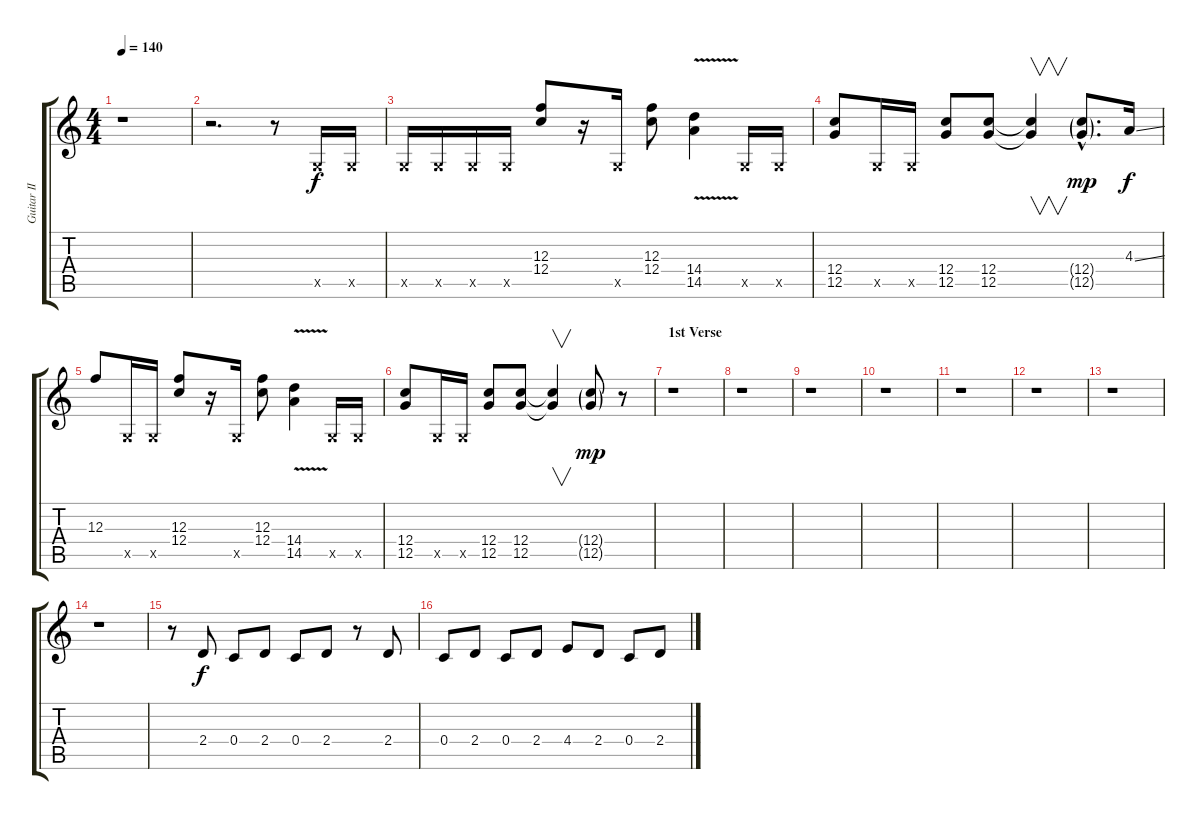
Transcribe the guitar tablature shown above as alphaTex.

\track ("Guitar II" "Guitar II") {instrument distortionguitar}
\staff {score tabs}
\tuning (D4 A3 F3 C3 G2 D2) {hide}
\ts (4 4)
\tempo 140
\clef g2
\ks c
r.1{dy f} |
r.2{d} r.8 0.5{x}.16 0.5{x}.16 |
0.5{x}.16 0.5{x}.16 0.5{x}.16 0.5{x}.16 (12.3 12.4).8 r.16 0.5{x}.16 (12.3 12.4).8 (14.4{v} 14.5{v}).4 0.5{x}.16 0.5{x}.16 |
(12.4 12.5).8 0.5{x}.16 0.5{x}.16 (12.4 12.5).8 (12.4 12.5).8 (12.4{t} 12.5{t}).4{v} (12.4{g hac} 12.5{g hac}).8{d dy mp} 4.3{ss}.16{dy f} |
12.3.8 0.5{x}.16 0.5{x}.16 (12.3 12.4).8 r.16 0.5{x}.16 (12.3 12.4).8 (14.4{v} 14.5{v}).4 0.5{x}.16 0.5{x}.16 |
(12.4 12.5).8 0.5{x}.16 0.5{x}.16 (12.4 12.5).8 (12.4 12.5).8 (12.4{t} 12.5{t}).4{v} (12.4{g} 12.5{g}).8{dy mp} r.8 |
\section ("" "1st Verse")
r.1 |
r.1 |
r.1 |
r.1 |
r.1 |
r.1 |
r.1 |
r.1 |
r.8 2.4.8{dy f} 0.4.8 2.4.8 0.4.8 2.4.8 r.8 2.4.8 |
0.4.8 2.4.8 0.4.8 2.4.8 4.4.8 2.4.8 0.4.8 2.4.8
